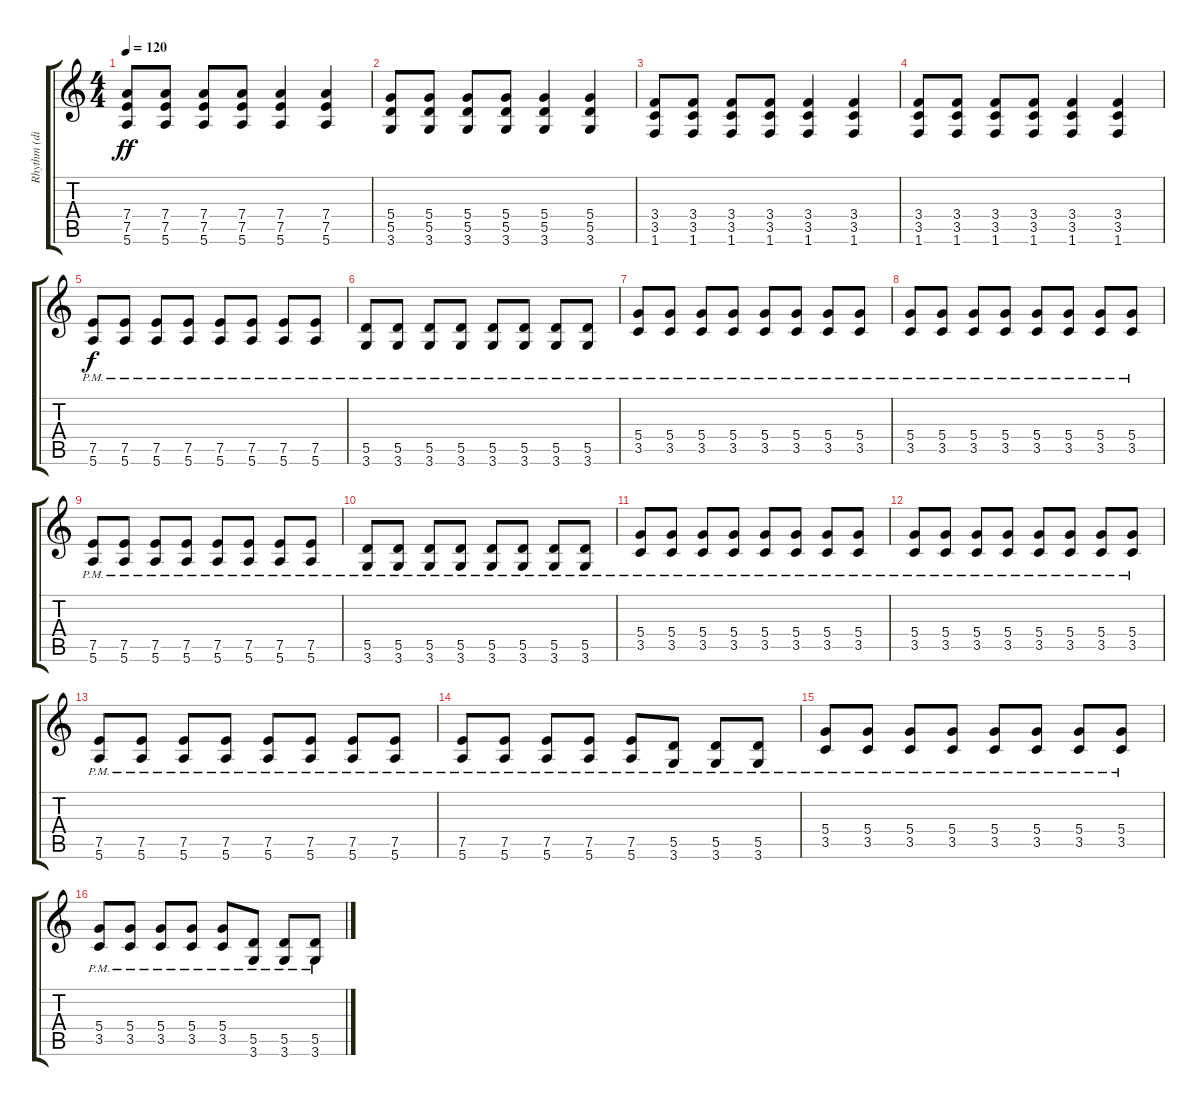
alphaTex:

\track ("Rhythm (dist.)" "Rhythm (di") {instrument overdrivenguitar}
\staff {score tabs}
\tuning (E4 B3 G3 D3 A2 E2) {hide}
\ts (4 4)
\tempo 120
\clef g2
\ks c
(7.4 7.5 5.6).8{dy ff} (7.4 7.5 5.6).8 (7.4 7.5 5.6).8 (7.4 7.5 5.6).8 (7.4 7.5 5.6).4 (7.4 7.5 5.6).4 |
(5.4 5.5 3.6).8 (5.4 5.5 3.6).8 (5.4 5.5 3.6).8 (5.4 5.5 3.6).8 (5.4 5.5 3.6).4 (5.4 5.5 3.6).4 |
(3.4 3.5 1.6).8 (3.4 3.5 1.6).8 (3.4 3.5 1.6).8 (3.4 3.5 1.6).8 (3.4 3.5 1.6).4 (3.4 3.5 1.6).4 |
(3.4 3.5 1.6).8 (3.4 3.5 1.6).8 (3.4 3.5 1.6).8 (3.4 3.5 1.6).8 (3.4 3.5 1.6).4 (3.4 3.5 1.6).4 |
(7.5{pm} 5.6{pm}).8{dy f} (7.5{pm} 5.6{pm}).8 (7.5{pm} 5.6{pm}).8 (7.5{pm} 5.6{pm}).8 (7.5{pm} 5.6{pm}).8 (7.5{pm} 5.6{pm}).8 (7.5{pm} 5.6{pm}).8 (7.5{pm} 5.6{pm}).8 |
(5.5{pm} 3.6{pm}).8 (5.5{pm} 3.6{pm}).8 (5.5{pm} 3.6{pm}).8 (5.5{pm} 3.6{pm}).8 (5.5{pm} 3.6{pm}).8 (5.5{pm} 3.6{pm}).8 (5.5{pm} 3.6{pm}).8 (5.5{pm} 3.6{pm}).8 |
(5.4{pm} 3.5{pm}).8 (5.4{pm} 3.5{pm}).8 (5.4{pm} 3.5{pm}).8 (5.4{pm} 3.5{pm}).8 (5.4{pm} 3.5{pm}).8 (5.4{pm} 3.5{pm}).8 (5.4{pm} 3.5{pm}).8 (5.4{pm} 3.5{pm}).8 |
(5.4{pm} 3.5{pm}).8 (5.4{pm} 3.5{pm}).8 (5.4{pm} 3.5{pm}).8 (5.4{pm} 3.5{pm}).8 (5.4{pm} 3.5{pm}).8 (5.4{pm} 3.5{pm}).8 (5.4{pm} 3.5{pm}).8 (5.4{pm} 3.5{pm}).8 |
(7.5{pm} 5.6{pm}).8 (7.5{pm} 5.6{pm}).8 (7.5{pm} 5.6{pm}).8 (7.5{pm} 5.6{pm}).8 (7.5{pm} 5.6{pm}).8 (7.5{pm} 5.6{pm}).8 (7.5{pm} 5.6{pm}).8 (7.5{pm} 5.6{pm}).8 |
(5.5{pm} 3.6{pm}).8 (5.5{pm} 3.6{pm}).8 (5.5{pm} 3.6{pm}).8 (5.5{pm} 3.6{pm}).8 (5.5{pm} 3.6{pm}).8 (5.5{pm} 3.6{pm}).8 (5.5{pm} 3.6{pm}).8 (5.5{pm} 3.6{pm}).8 |
(5.4{pm} 3.5{pm}).8 (5.4{pm} 3.5{pm}).8 (5.4{pm} 3.5{pm}).8 (5.4{pm} 3.5{pm}).8 (5.4{pm} 3.5{pm}).8 (5.4{pm} 3.5{pm}).8 (5.4{pm} 3.5{pm}).8 (5.4{pm} 3.5{pm}).8 |
(5.4{pm} 3.5{pm}).8 (5.4{pm} 3.5{pm}).8 (5.4{pm} 3.5{pm}).8 (5.4{pm} 3.5{pm}).8 (5.4{pm} 3.5{pm}).8 (5.4{pm} 3.5{pm}).8 (5.4{pm} 3.5{pm}).8 (5.4{pm} 3.5{pm}).8 |
(7.5{pm} 5.6{pm}).8 (7.5{pm} 5.6{pm}).8 (7.5{pm} 5.6{pm}).8 (7.5{pm} 5.6{pm}).8 (7.5{pm} 5.6{pm}).8 (7.5{pm} 5.6{pm}).8 (7.5{pm} 5.6{pm}).8 (7.5{pm} 5.6{pm}).8 |
(7.5{pm} 5.6{pm}).8 (7.5{pm} 5.6{pm}).8 (7.5{pm} 5.6{pm}).8 (7.5{pm} 5.6{pm}).8 (7.5{pm} 5.6{pm}).8 (5.5{pm} 3.6{pm}).8 (5.5{pm} 3.6{pm}).8 (5.5{pm} 3.6{pm}).8 |
(5.4{pm} 3.5{pm}).8 (5.4{pm} 3.5{pm}).8 (5.4{pm} 3.5{pm}).8 (5.4{pm} 3.5{pm}).8 (5.4{pm} 3.5{pm}).8 (5.4{pm} 3.5{pm}).8 (5.4{pm} 3.5{pm}).8 (5.4{pm} 3.5{pm}).8 |
(5.4{pm} 3.5{pm}).8 (5.4{pm} 3.5{pm}).8 (5.4{pm} 3.5{pm}).8 (5.4{pm} 3.5{pm}).8 (5.4{pm} 3.5{pm}).8 (5.5{pm} 3.6{pm}).8 (5.5{pm} 3.6{pm}).8 (5.5{pm} 3.6{pm}).8
